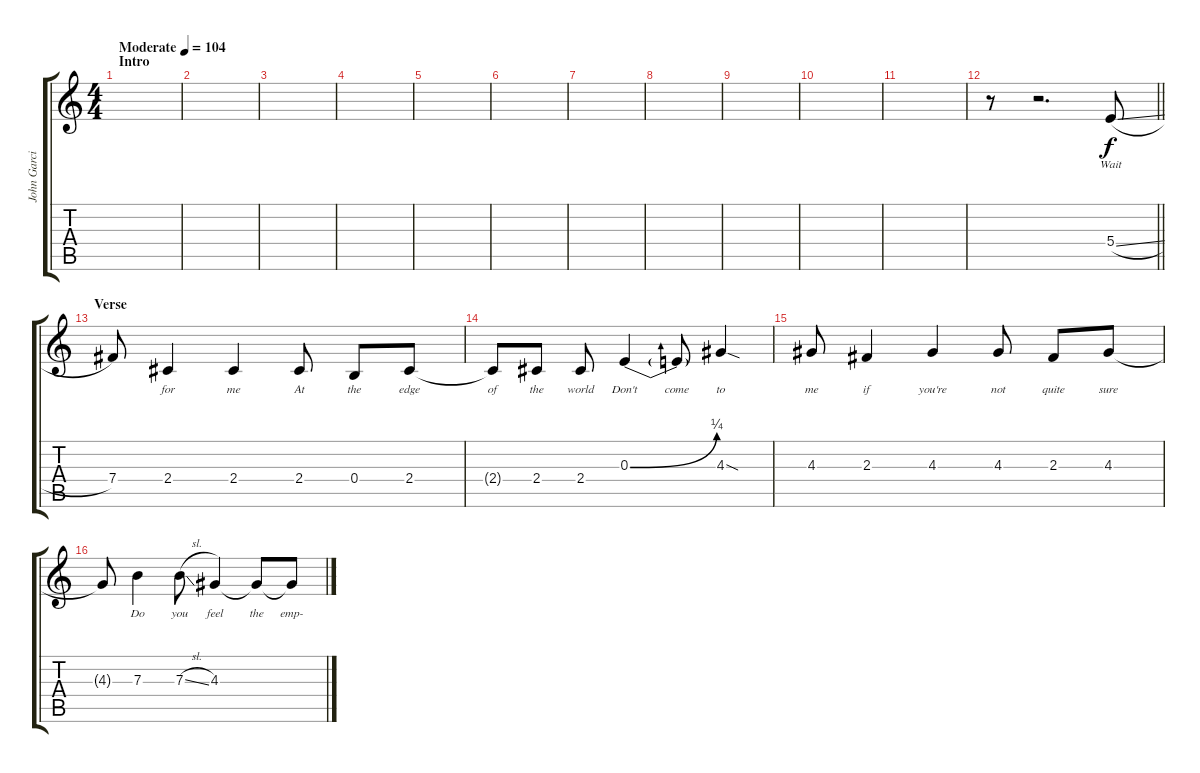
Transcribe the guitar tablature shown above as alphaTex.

\track ("John Garcia - Vocal" "John Garci") {instrument electricguitarjazz}
\staff {score tabs}
\tuning (Db4 Ab3 E3 B2 Gb2 Db2) {hide}
\ts (4 4)
\section ("" "Intro")
\tempo (104 "Moderate")
\clef g2
\ks c
|
|
|
|
|
|
|
|
|
|
|
\barLineRight lightlight
r.8 r.2{d} 5.4{sl}.8{lyrics (0 "Wait") lyrics (1 "") lyrics (2 "") lyrics (3 "") lyrics (4 "")} |
\section ("" "Verse")
7.4.8{lyrics (0 "") lyrics (1 "") lyrics (2 "") lyrics (3 "") lyrics (4 "")} 2.4.4{lyrics (0 "for") lyrics (1 "") lyrics (2 "") lyrics (3 "") lyrics (4 "")} 2.4.4{lyrics (0 "me") lyrics (1 "") lyrics (2 "") lyrics (3 "") lyrics (4 "")} 2.4.8{lyrics (0 "At") lyrics (1 "") lyrics (2 "") lyrics (3 "") lyrics (4 "")} 0.4.8{lyrics (0 "the") lyrics (1 "") lyrics (2 "") lyrics (3 "") lyrics (4 "")} 2.4.8{lyrics (0 "edge") lyrics (1 "") lyrics (2 "") lyrics (3 "") lyrics (4 "")} |
2.4{t}.8{lyrics (0 "of") lyrics (1 "") lyrics (2 "") lyrics (3 "") lyrics (4 "")} 2.4.8{lyrics (0 "the") lyrics (1 "") lyrics (2 "") lyrics (3 "") lyrics (4 "")} 2.4.8{lyrics (0 "world") lyrics (1 "") lyrics (2 "") lyrics (3 "") lyrics (4 "")} 0.3{be (bend 0 0 60 1)}.4{lyrics (0 "Don't") lyrics (1 "") lyrics (2 "") lyrics (3 "") lyrics (4 "")} 0.3{t}.8{lyrics (0 "come") lyrics (1 "") lyrics (2 "") lyrics (3 "") lyrics (4 "")} 4.3{sod}.4{lyrics (0 "to") lyrics (1 "") lyrics (2 "") lyrics (3 "") lyrics (4 "")} |
4.3.8{lyrics (0 "me") lyrics (1 "") lyrics (2 "") lyrics (3 "") lyrics (4 "")} 2.3.4{lyrics (0 "if") lyrics (1 "") lyrics (2 "") lyrics (3 "") lyrics (4 "")} 4.3.4{lyrics (0 "you're") lyrics (1 "") lyrics (2 "") lyrics (3 "") lyrics (4 "")} 4.3.8{lyrics (0 "not") lyrics (1 "") lyrics (2 "") lyrics (3 "") lyrics (4 "")} 2.3.8{lyrics (0 "quite") lyrics (1 "") lyrics (2 "") lyrics (3 "") lyrics (4 "")} 4.3.8{lyrics (0 "sure") lyrics (1 "") lyrics (2 "") lyrics (3 "") lyrics (4 "")} |
4.3{t}.8{lyrics (0 "") lyrics (1 "") lyrics (2 "") lyrics (3 "") lyrics (4 "")} 7.3.4{lyrics (0 "Do") lyrics (1 "") lyrics (2 "") lyrics (3 "") lyrics (4 "")} 7.3{sl}.8{lyrics (0 "you") lyrics (1 "") lyrics (2 "") lyrics (3 "") lyrics (4 "")} 4.3.4{lyrics (0 "feel") lyrics (1 "") lyrics (2 "") lyrics (3 "") lyrics (4 "")} 4.3{t}.8{lyrics (0 "the") lyrics (1 "") lyrics (2 "") lyrics (3 "") lyrics (4 "")} 4.3{t}.8{lyrics (0 "emp-") lyrics (1 "") lyrics (2 "") lyrics (3 "") lyrics (4 "")}
